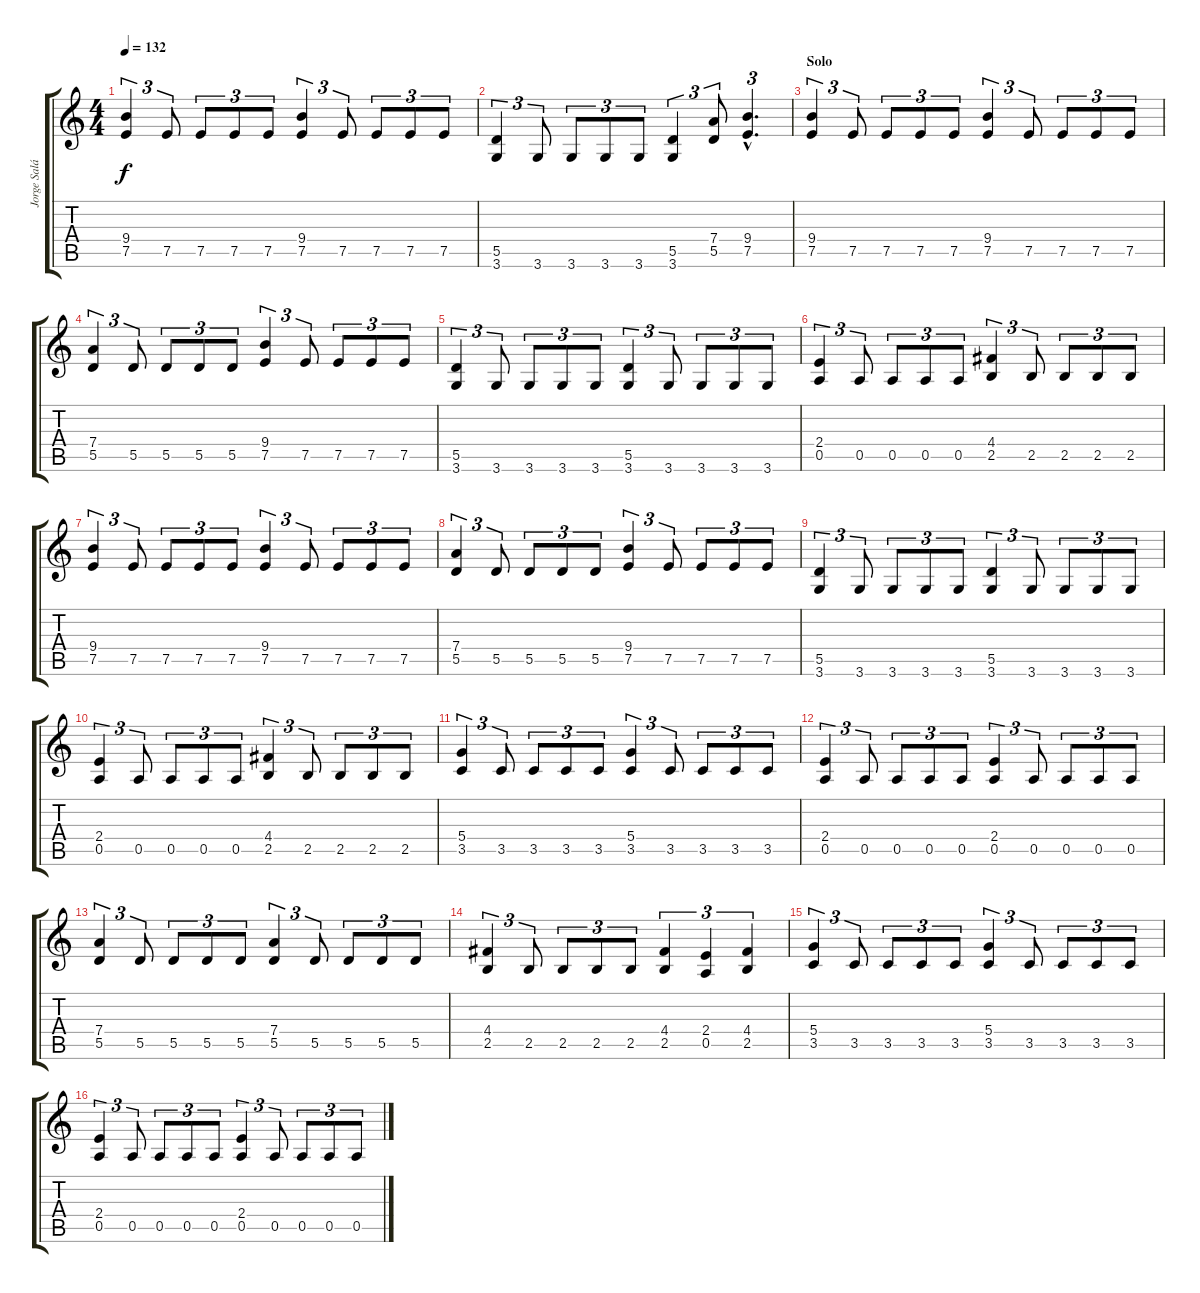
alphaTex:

\track ("Jorge Salán" "Jorge Salá") {instrument distortionguitar}
\staff {score tabs}
\tuning (E4 B3 G3 D3 A2 E2) {hide}
\ts (4 4)
\tempo 132
\clef g2
\ks c
(9.4 7.5).4{tu (3 2) dy f} 7.5.8{tu (3 2)} 7.5.8{tu (3 2)} 7.5.8{tu (3 2)} 7.5.8{tu (3 2)} (9.4 7.5).4{tu (3 2)} 7.5.8{tu (3 2)} 7.5.8{tu (3 2)} 7.5.8{tu (3 2)} 7.5.8{tu (3 2)} |
(5.5 3.6).4{tu (3 2)} 3.6.8{tu (3 2)} 3.6.8{tu (3 2)} 3.6.8{tu (3 2)} 3.6.8{tu (3 2)} (5.5 3.6).4{tu (3 2)} (7.4 5.5).8{tu (3 2)} (9.4{hac} 7.5{hac}).4{d tu (3 2)} |
\section ("" "Solo")
(9.4 7.5).4{tu (3 2)} 7.5.8{tu (3 2)} 7.5.8{tu (3 2)} 7.5.8{tu (3 2)} 7.5.8{tu (3 2)} (9.4 7.5).4{tu (3 2)} 7.5.8{tu (3 2)} 7.5.8{tu (3 2)} 7.5.8{tu (3 2)} 7.5.8{tu (3 2)} |
(7.4 5.5).4{tu (3 2)} 5.5.8{tu (3 2)} 5.5.8{tu (3 2)} 5.5.8{tu (3 2)} 5.5.8{tu (3 2)} (9.4 7.5).4{tu (3 2)} 7.5.8{tu (3 2)} 7.5.8{tu (3 2)} 7.5.8{tu (3 2)} 7.5.8{tu (3 2)} |
(5.5 3.6).4{tu (3 2)} 3.6.8{tu (3 2)} 3.6.8{tu (3 2)} 3.6.8{tu (3 2)} 3.6.8{tu (3 2)} (5.5 3.6).4{tu (3 2)} 3.6.8{tu (3 2)} 3.6.8{tu (3 2)} 3.6.8{tu (3 2)} 3.6.8{tu (3 2)} |
(2.4 0.5).4{tu (3 2)} 0.5.8{tu (3 2)} 0.5.8{tu (3 2)} 0.5.8{tu (3 2)} 0.5.8{tu (3 2)} (4.4 2.5).4{tu (3 2)} 2.5.8{tu (3 2)} 2.5.8{tu (3 2)} 2.5.8{tu (3 2)} 2.5.8{tu (3 2)} |
(9.4 7.5).4{tu (3 2)} 7.5.8{tu (3 2)} 7.5.8{tu (3 2)} 7.5.8{tu (3 2)} 7.5.8{tu (3 2)} (9.4 7.5).4{tu (3 2)} 7.5.8{tu (3 2)} 7.5.8{tu (3 2)} 7.5.8{tu (3 2)} 7.5.8{tu (3 2)} |
(7.4 5.5).4{tu (3 2)} 5.5.8{tu (3 2)} 5.5.8{tu (3 2)} 5.5.8{tu (3 2)} 5.5.8{tu (3 2)} (9.4 7.5).4{tu (3 2)} 7.5.8{tu (3 2)} 7.5.8{tu (3 2)} 7.5.8{tu (3 2)} 7.5.8{tu (3 2)} |
(5.5 3.6).4{tu (3 2)} 3.6.8{tu (3 2)} 3.6.8{tu (3 2)} 3.6.8{tu (3 2)} 3.6.8{tu (3 2)} (5.5 3.6).4{tu (3 2)} 3.6.8{tu (3 2)} 3.6.8{tu (3 2)} 3.6.8{tu (3 2)} 3.6.8{tu (3 2)} |
(2.4 0.5).4{tu (3 2)} 0.5.8{tu (3 2)} 0.5.8{tu (3 2)} 0.5.8{tu (3 2)} 0.5.8{tu (3 2)} (4.4 2.5).4{tu (3 2)} 2.5.8{tu (3 2)} 2.5.8{tu (3 2)} 2.5.8{tu (3 2)} 2.5.8{tu (3 2)} |
(5.4 3.5).4{tu (3 2)} 3.5.8{tu (3 2)} 3.5.8{tu (3 2)} 3.5.8{tu (3 2)} 3.5.8{tu (3 2)} (5.4 3.5).4{tu (3 2)} 3.5.8{tu (3 2)} 3.5.8{tu (3 2)} 3.5.8{tu (3 2)} 3.5.8{tu (3 2)} |
(2.4 0.5).4{tu (3 2)} 0.5.8{tu (3 2)} 0.5.8{tu (3 2)} 0.5.8{tu (3 2)} 0.5.8{tu (3 2)} (2.4 0.5).4{tu (3 2)} 0.5.8{tu (3 2)} 0.5.8{tu (3 2)} 0.5.8{tu (3 2)} 0.5.8{tu (3 2)} |
(7.4 5.5).4{tu (3 2)} 5.5.8{tu (3 2)} 5.5.8{tu (3 2)} 5.5.8{tu (3 2)} 5.5.8{tu (3 2)} (7.4 5.5).4{tu (3 2)} 5.5.8{tu (3 2)} 5.5.8{tu (3 2)} 5.5.8{tu (3 2)} 5.5.8{tu (3 2)} |
(4.4 2.5).4{tu (3 2)} 2.5.8{tu (3 2)} 2.5.8{tu (3 2)} 2.5.8{tu (3 2)} 2.5.8{tu (3 2)} (4.4 2.5).4{tu (3 2)} (2.4 0.5).4{tu (3 2)} (4.4 2.5).4{tu (3 2)} |
(5.4 3.5).4{tu (3 2)} 3.5.8{tu (3 2)} 3.5.8{tu (3 2)} 3.5.8{tu (3 2)} 3.5.8{tu (3 2)} (5.4 3.5).4{tu (3 2)} 3.5.8{tu (3 2)} 3.5.8{tu (3 2)} 3.5.8{tu (3 2)} 3.5.8{tu (3 2)} |
(2.4 0.5).4{tu (3 2)} 0.5.8{tu (3 2)} 0.5.8{tu (3 2)} 0.5.8{tu (3 2)} 0.5.8{tu (3 2)} (2.4 0.5).4{tu (3 2)} 0.5.8{tu (3 2)} 0.5.8{tu (3 2)} 0.5.8{tu (3 2)} 0.5.8{tu (3 2)}
